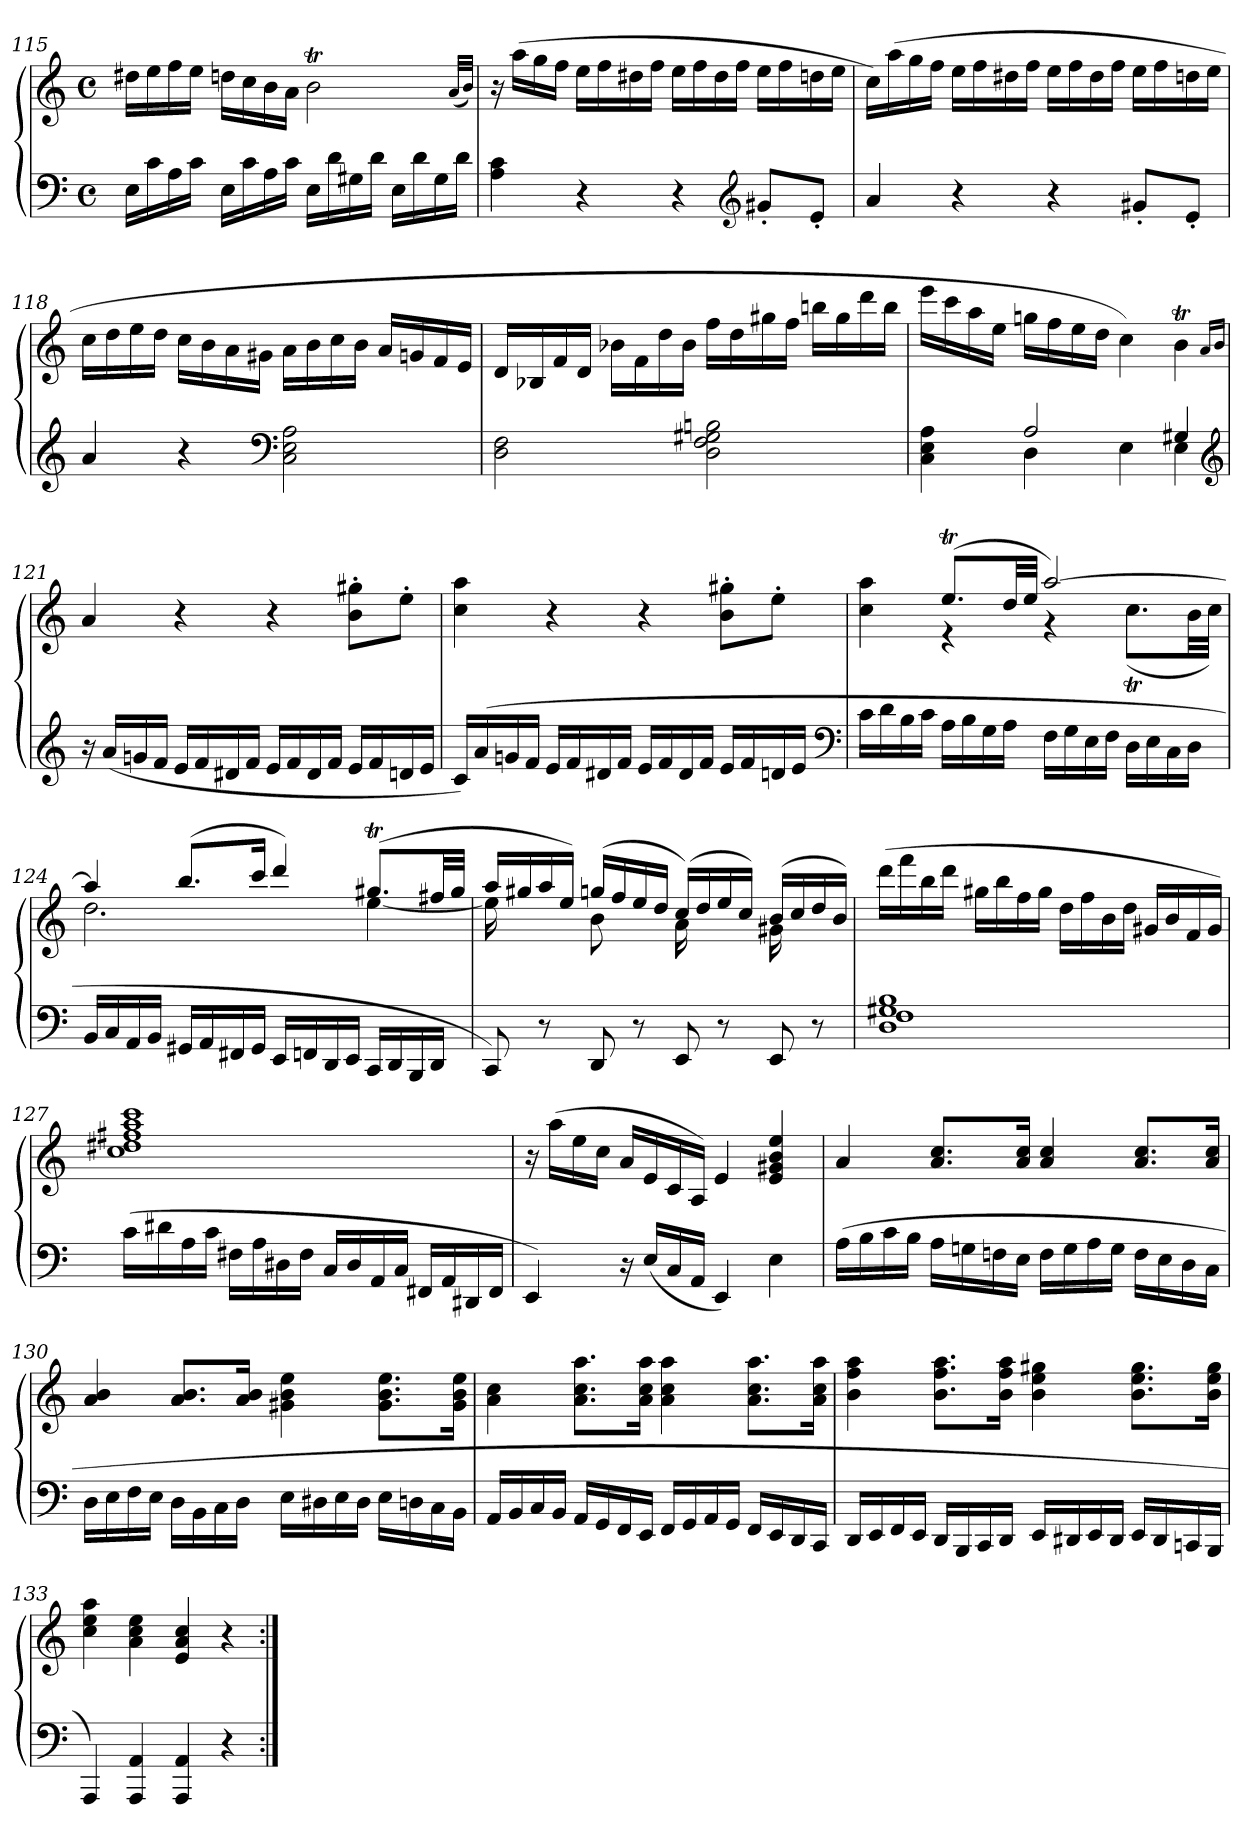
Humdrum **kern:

**kern	**kern
*part1	*part1
*staff2	*staff1
*clefF4	*clefG2
*k[]	*k[]
*a:	*a:
*M4/4	*M4/4
*met(c)	*met(c)
=115	=115
16E\LL	16dd#X\LL
16c\	16ee\
16A\	16ff\
16c\JJ	16ee\JJ
16E\LL	16ddn\LL
16c\	16cc\
16A\	16b\
16c\JJ	16a\JJ
16E\LL	2bt\
16d\	.
16G#X\	.
16d\JJ	.
16E\LL	.
16d\	.
16G#\	.
16d\JJ	.
.	(32qa/LLL
.	32qb/JJJ)
=116	=116
4A\ 4c\	16r
.	(16aa\LL
.	16gg\
.	16ff\JJ
4r	16ee\LL
.	16ff\
.	16dd#X\
.	16ff\JJ
4r	16ee\LL
.	16ff\
.	16dd#\
.	16ff\JJ
*clefG2	*
8g#X'/L	16ee\LL
.	16ff\
8e'/J	16ddn\
.	16ee\JJ
=117	=117
4a/	16cc\LL)
.	(16aa\
.	16gg\
.	16ff\JJ
4r	16ee\LL
.	16ff\
.	16dd#X\
.	16ff\JJ
4r	16ee\LL
.	16ff\
.	16dd#\
.	16ff\JJ
8g#X'/L	16ee\LL
.	16ff\
8e'/J	16ddn\
.	16ee\JJ
=118	=118
4a/	16cc\LL
.	16dd\
.	16ee\
.	16dd\JJ
4r	16cc\LL
.	16b\
.	16a\
.	16g#X\JJ
*clefF4	*
2C\ 2E\ 2A\	16a\LL
.	16b\
.	16cc\
.	16b\JJ
.	16a/LL
.	16gn/
.	16f/
.	16e/JJ
=119	=119
2D\ 2F\	16d/LL
.	16B-X/
.	16f/
.	16d/JJ
.	16b-X\LL
.	16f\
.	16dd\
.	16b-\JJ
2D\ 2F\ 2G#X\ 2Bn\	16ff\LL
.	16dd\
.	16gg#X\
.	16ff\JJ
.	16bbn\LL
.	16gg#\
.	16ddd\
.	16bb\JJ
=120	=120
*^	*
4ryy	4C\ 4E\ 4A\	16eee\LL
.	.	16ccc\
.	.	16aa\
.	.	16ee\JJ
2A/	4D\	16ggn\LL
.	.	16ff\
.	.	16ee\
.	.	16dd\JJ
.	4E\	4cc\)
4G#X/	4E\	4bt\
*v	*v	*
*clefG2	*
.	16qa/LL
.	16qb/JJ
=121	=121
16r	4a/
(16a/LL	.
16gn/	.
16f/JJ	.
16e/LL	4r
16f/	.
16d#X/	.
16f/JJ	.
16e/LL	4r
16f/	.
16d#/	.
16f/JJ	.
16e/LL	8b'\ 8gg#X'\L
16f/	.
16dn/	8ee'\J
16e/JJ	.
=122	=122
16c/LL)	4cc\ 4aa\
(16a/	.
16gn/	.
16f/JJ	.
16e/LL	4r
16f/	.
16d#X/	.
16f/JJ	.
16e/LL	4r
16f/	.
16d#/	.
16f/JJ	.
16e/LL	8b'\ 8gg#X'\L
16f/	.
16dn/	8ee'\J
16e/JJ	.
*clefF4	*
=123	=123
*	*^
16c\LL	4ryy	4cc\ 4aa\
16d\	.	.
16B\	.	.
16c\JJ	.	.
16A\LL	(8.eet/L	4r
16B\	.	.
16G\	.	.
16A\JJ	32dd/LL	.
.	32ee/JJJ	.
16F\LL	[2aa/)	4r
16G\	.	.
16E\	.	.
16F\JJ	.	.
16D\LL	.	(8.ccT\L
16E\	.	.
16C\	.	.
16D\JJ	.	32b\LL
.	.	32cc\JJJ)
=124	=124	=124
16BB/LL	4aa/]	2.dd\
16C/	.	.
16AA/	.	.
16BB/JJ	.	.
16GG#X/LL	(8.bb/L	.
16AA/	.	.
16FF#X/	.	.
16GG#/JJ	16ccc/Jk	.
16EE/LL	4ddd/)	.
16FFn/	.	.
16DD/	.	.
16EE/JJ	.	.
16CC/LL	(8.gg#Xt/L	[4ee\
16DD/	.	.
16BBB/	.	.
16DD/JJ	32ff#X/LL	.
.	32gg#/JJJ	.
=125	=125	=125
8CC/)	16aa/LL	16ee\]
.	16gg#X/	8.ryy
8r	16aa/	.
.	16ee/JJ)	.
8DD/	(16ggn/LL	8b\
.	16ff/	.
8r	16ee/	8ryy
.	16dd/JJ	.
8EE/	(16cc/LL)	16a\
.	16dd/	8.ryy
8r	16ee/	.
.	16cc/JJ)	.
8EE/	(16b/LL	16g#X\
.	16cc/	8.ryy
8r	16dd/	.
.	16b/JJ)	.
*	*v	*v
=126	=126
*^	*
1D 1G#X 1B	1F	(16ddd\LL
.	.	16fff\
.	.	16bb\
.	.	16ddd\JJ
.	.	16gg#X\LL
.	.	16bb\
.	.	16ff\
.	.	16gg#\JJ
.	.	16dd\LL
.	.	16ff\
.	.	16b\
.	.	16dd\JJ
.	.	16g#X/LL
.	.	16b/
.	.	16f/
.	.	16g#/JJ)
*v	*v	*
=127	=127
(16c\LL	1cc 1dd#X 1ff#X 1aa 1ccc
16d#X\	.
16A\	.
16c\JJ	.
16F#X\LL	.
16A\	.
16D#X\	.
16F#\JJ	.
16C/LL	.
16D#/	.
16AA/	.
16C/JJ	.
16FF#X/LL	.
16AA/	.
16DD#X/	.
16FF#/JJ	.
=128	=128
4EE/)	16r
.	(16aa\LL
.	16ee\
.	16cc\JJ
16r	16a/LL
(16E/LL	16e/
16C/	16c/
16AA/JJ	16A/JJ)
4EE/)	4e/
4E\	4e/ 4g#X/ 4b/ 4ee/
=129	=129
(16A\LL	4a/
16B\	.
16c\	.
16B\JJ	.
16A\LL	8.a/ 8.cc/L
16Gn\	.
16Fn\	.
16E\JJ	16a/ 16cc/Jk
16F\LL	4a/ 4cc/
16G\	.
16A\	.
16G\JJ	.
16F\LL	8.a/ 8.cc/L
16E\	.
16D\	.
16C\JJ	16a/ 16cc/Jk
=130	=130
16D\LL	4a/ 4b/
16E\	.
16F\	.
16E\JJ	.
16D\LL	8.a/ 8.b/L
16BB\	.
16C\	.
16D\JJ	16a/ 16b/Jk
16E\LL	4g#X\ 4b\ 4ee\
16D#X\	.
16E\	.
16D#\JJ	.
16E\LL	8.g#\ 8.b\ 8.ee\L
16Dn\	.
16C\	.
16BB\JJ	16g#\ 16b\ 16ee\Jk
=131	=131
16AA/LL	4a\ 4cc\
16BB/	.
16C/	.
16BB/JJ	.
16AA/LL	8.a\ 8.cc\ 8.aa\L
16GG/	.
16FF/	.
16EE/JJ	16a\ 16cc\ 16aa\Jk
16FF/LL	4a\ 4cc\ 4aa\
16GG/	.
16AA/	.
16GG/JJ	.
16FF/LL	8.a\ 8.cc\ 8.aa\L
16EE/	.
16DD/	.
16CC/JJ	16a\ 16cc\ 16aa\Jk
=132	=132
16DD/LL	4b\ 4ff\ 4aa\
16EE/	.
16FF/	.
16EE/JJ	.
16DD/LL	8.b\ 8.ff\ 8.aa\L
16BBB/	.
16CC/	.
16DD/JJ	16b\ 16ff\ 16aa\Jk
16EE/LL	4b\ 4ee\ 4gg#X\
16DD#X/	.
16EE/	.
16DD#/JJ	.
16EE/LL	8.b\ 8.ee\ 8.gg#\L
16DD#/	.
16CCn/	.
16BBB/JJ	16b\ 16ee\ 16gg#\Jk
=133	=133
4AAA/)	4cc\ 4ee\ 4aa\
4AAA/ 4AA/	4a\ 4cc\ 4ee\
4AAA/ 4AA/	4e/ 4a/ 4cc/
4r	4r
=:|!	=:|!
*-	*-
